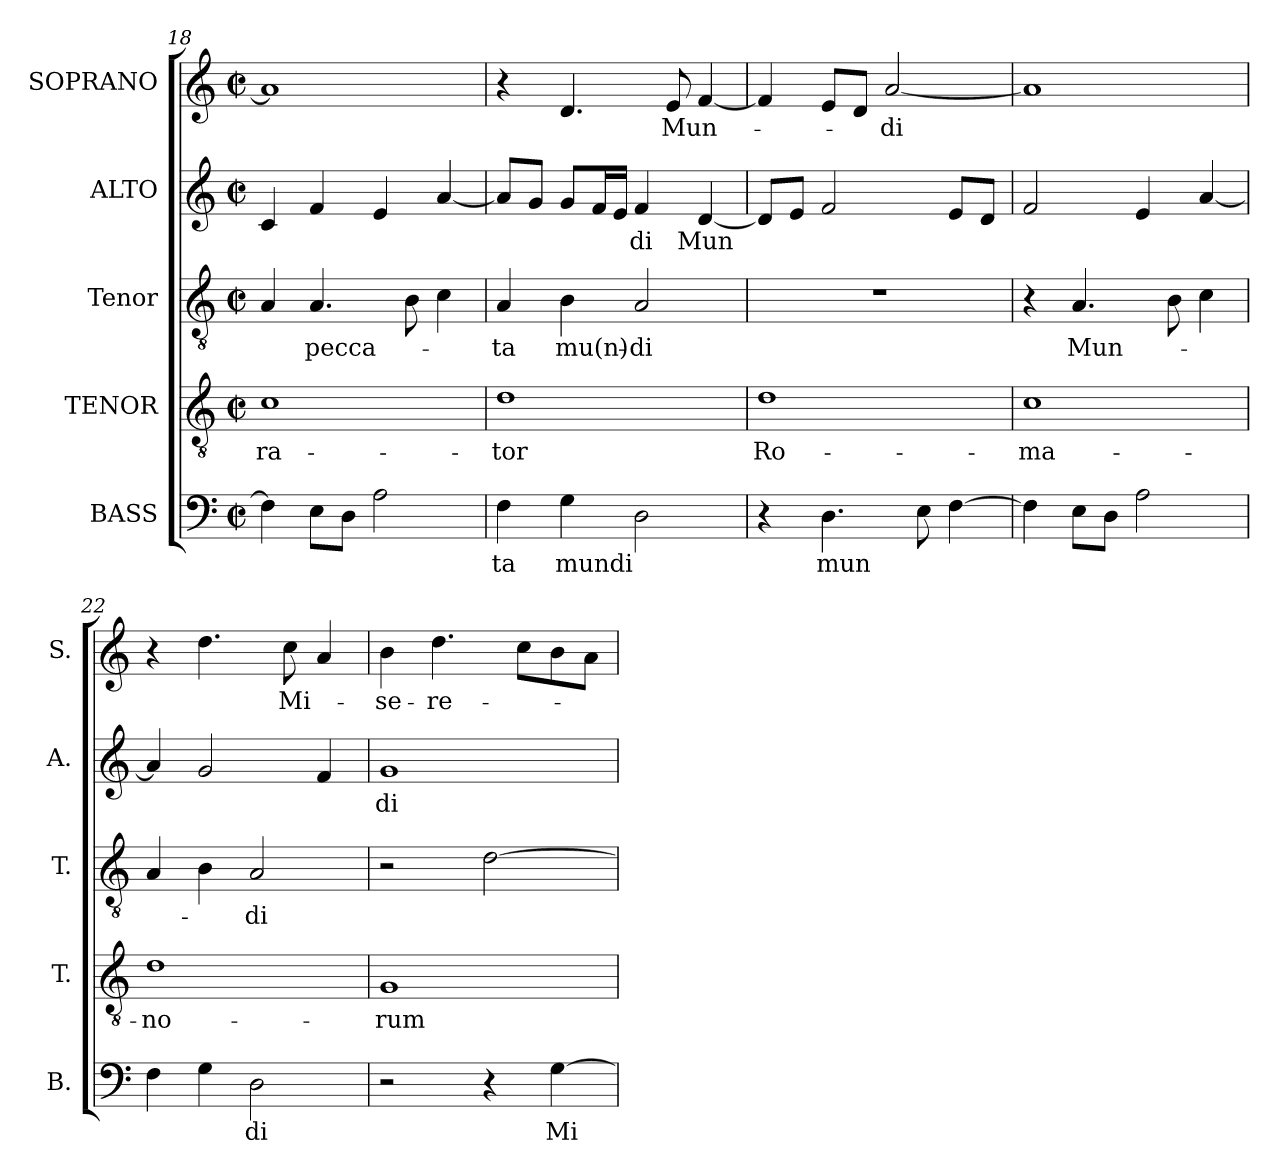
**kern	**text	**kern	**text	**kern	**text	**kern	**text	**kern	**text
*part5	*part5	*part4	*part4	*part3	*part3	*part2	*part2	*part1	*part1
*staff5	*staff5	*staff4	*staff4	*staff3	*staff3	*staff2	*staff2	*staff1	*staff1
*I"BASS	*	*I"TENOR	*	*I"Tenor	*	*I"ALTO	*	*I"SOPRANO	*
*I'B.	*	*I'T.	*	*I'T.	*	*I'A.	*	*I'S.	*
*clefF4	*	*clefGv2	*	*clefGv2	*	*clefG2	*	*clefG2	*
*	*	*ITrd7c12	*	*ITrd7c12	*	*	*	*	*
*k[]	*	*k[]	*	*k[]	*	*k[]	*	*k[]	*
*C:	*	*C:	*	*C:	*	*C:	*	*C:	*
*M2/2	*	*M2/2	*	*M2/2	*	*M2/2	*	*M2/2	*
*met(c|)	*	*met(c|)	*	*met(c|)	*	*met(c|)	*	*met(c|)	*
=18	=18	=18	=18	=18	=18	=18	=18	=18	=18
!	!	!	!LO:LY:b:color=#000000	!	!	!	!	!	!
4Fi\]	.	1Ci	-ra-	4AAi/	.	4ci/	.	1ai]	.
!	!	!	!	!	!LO:LY:b:color=#000000	!	!	!	!
8Ei\L	.	.	.	4.AAi/	pecca-	4fi/	.	.	.
8Di\J	.	.	.	.	.	.	.	.	.
2Ai\	.	.	.	.	.	4ei/	.	.	.
.	.	.	.	8BBi\	.	.	.	.	.
.	.	.	.	4Ci\	.	[4ai/	.	.	.
=19	=19	=19	=19	=19	=19	=19	=19	=19	=19
!	!LO:LY:b:color=#000000	!	!	!	!	!	!	!	!
!	!	!	!LO:LY:b:color=#000000	!	!	!	!	!	!
!	!	!	!	!	!LO:LY:b:color=#000000	!	!	!	!
4Fi\	ta	1Di	-tor	4AAi/	-ta	8ai/L]	.	4r	.
.	.	.	.	.	.	8gi/J	.	.	.
!	!LO:LY:b:color=#000000	!	!	!	!	!	!	!	!
!	!	!	!	!	!LO:LY:b:color=#000000	!	!	!	!
4Gi\	mundi	.	.	4BBi\	mu(n)-	8gi/L	.	4.di/	.
.	.	.	.	.	.	16fi/L	.	.	.
.	.	.	.	.	.	16ei/JJ	.	.	.
!	!	!	!	!	!LO:LY:b:color=#000000	!	!	!	!
!	!	!	!	!	!	!	!LO:LY:b:color=#000000	!	!
2Di\	.	.	.	2AAi/	-di	4fi/	di	.	.
!	!	!	!	!	!	!	!	!	!LO:LY:b:color=#000000
.	.	.	.	.	.	.	.	8ei/	Mun-
!	!	!	!	!	!	!	!LO:LY:b:color=#000000	!	!
.	.	.	.	.	.	[4di/	Mun	[4fi/	.
=20	=20	=20	=20	=20	=20	=20	=20	=20	=20
!	!	!	!LO:LY:b:color=#000000	!	!	!	!	!	!
4r	.	1Di	Ro-	1r	.	8di/L]	.	4fi/]	.
.	.	.	.	.	.	8ei/J	.	.	.
!	!LO:LY:b:color=#000000	!	!	!	!	!	!	!	!
4.Di\	mun	.	.	.	.	2fi/	.	8ei/L	.
.	.	.	.	.	.	.	.	8di/J	.
!	!	!	!	!	!	!	!	!	!LO:LY:b:color=#000000
.	.	.	.	.	.	.	.	[2ai/	-di
8Ei\	.	.	.	.	.	.	.	.	.
[4Fi\	.	.	.	.	.	8ei/L	.	.	.
.	.	.	.	.	.	8di/J	.	.	.
!!LO:PB:g=z
=21	=21	=21	=21	=21	=21	=21	=21	=21	=21
!	!	!	!LO:LY:b:color=#000000	!	!	!	!	!	!
4Fi\]	.	1Ci	-ma-	4r	.	2fi/	.	1ai]	.
!	!	!	!	!	!LO:LY:b:color=#000000	!	!	!	!
8Ei\L	.	.	.	4.AAi/	Mun-	.	.	.	.
8Di\J	.	.	.	.	.	.	.	.	.
2Ai\	.	.	.	.	.	4ei/	.	.	.
.	.	.	.	8BBi\	.	.	.	.	.
.	.	.	.	4Ci\	.	[4ai/	.	.	.
=22	=22	=22	=22	=22	=22	=22	=22	=22	=22
!	!	!	!LO:LY:b:color=#000000	!	!	!	!	!	!
4Fi\	.	1Di	-no-	4AAi/	.	4ai/]	.	4r	.
4Gi\	.	.	.	4BBi\	.	2gi/	.	4.ddi\	.
!	!LO:LY:b:color=#000000	!	!	!	!	!	!	!	!
!	!	!	!	!	!LO:LY:b:color=#000000	!	!	!	!
2Di\	di	.	.	2AAi/	-di	.	.	.	.
!	!	!	!	!	!	!	!	!	!LO:LY:b:color=#000000
.	.	.	.	.	.	.	.	8cci\	Mi-
.	.	.	.	.	.	4fi/	.	4ai/	.
=23	=23	=23	=23	=23	=23	=23	=23	=23	=23
!	!	!	!LO:LY:b:color=#000000	!	!	!	!	!	!
!	!	!	!	!	!	!	!LO:LY:b:color=#000000	!	!
!	!	!	!	!	!	!	!	!	!LO:LY:b:color=#000000
2r	.	1GGi	-rum	2r	.	1gi	di	4bi\	-se-
!	!	!	!	!	!	!	!	!	!LO:LY:b:color=#000000
.	.	.	.	.	.	.	.	4.ddi\	-re-
4r	.	.	.	[2Di\	.	.	.	.	.
.	.	.	.	.	.	.	.	8cci\L	.
!	!LO:LY:b:color=#000000	!	!	!	!	!	!	!	!
[4Gi\	Mi	.	.	.	.	.	.	8bi\	.
.	.	.	.	.	.	.	.	8ai\J	.
=	=	=	=	=	=	=	=	=	=
*-	*-	*-	*-	*-	*-	*-	*-	*-	*-
